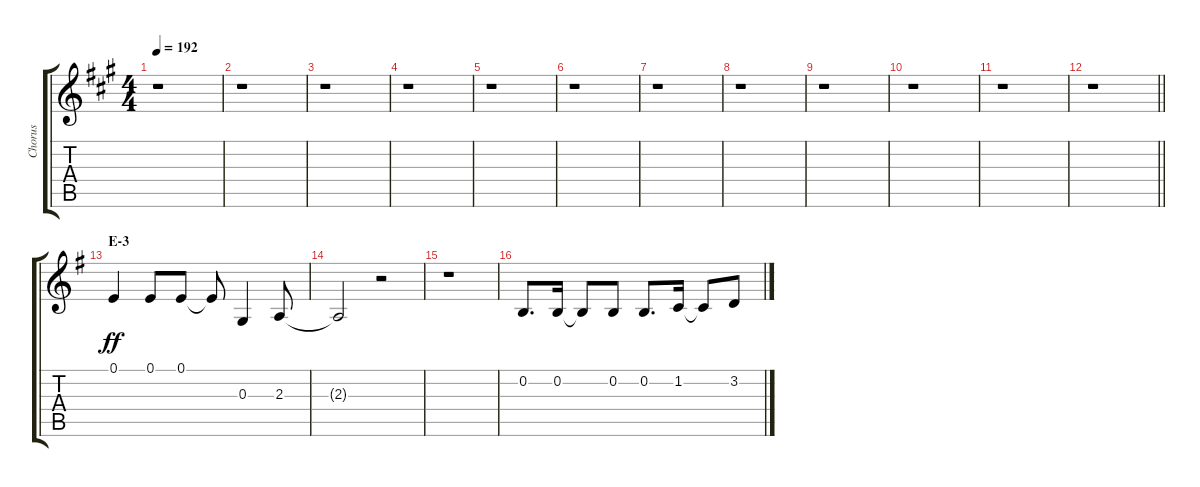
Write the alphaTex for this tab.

\track ("Chorus" "Chorus") {instrument voiceoohs}
\staff {score tabs}
\tuning (E4 B3 G3 D3 A2 E2) {hide}
\ts (4 4)
\tempo 192
\clef g2
\ks a
r.1{dy ff} |
r.1 |
r.1 |
r.1 |
r.1 |
r.1 |
r.1 |
r.1 |
r.1 |
r.1 |
r.1 |
\barLineRight lightlight
r.1 |
\section ("" "E-3")
\ks g
0.1.4 0.1.8 0.1.8 0.1{t}.8 0.3.4 2.3.8 |
2.3{t}.2 r.2 |
r.1 |
0.2.8{d} 0.2.16 0.2{t}.8 0.2.8 0.2.8{d} 1.2.16 1.2{t}.8 3.2.8
